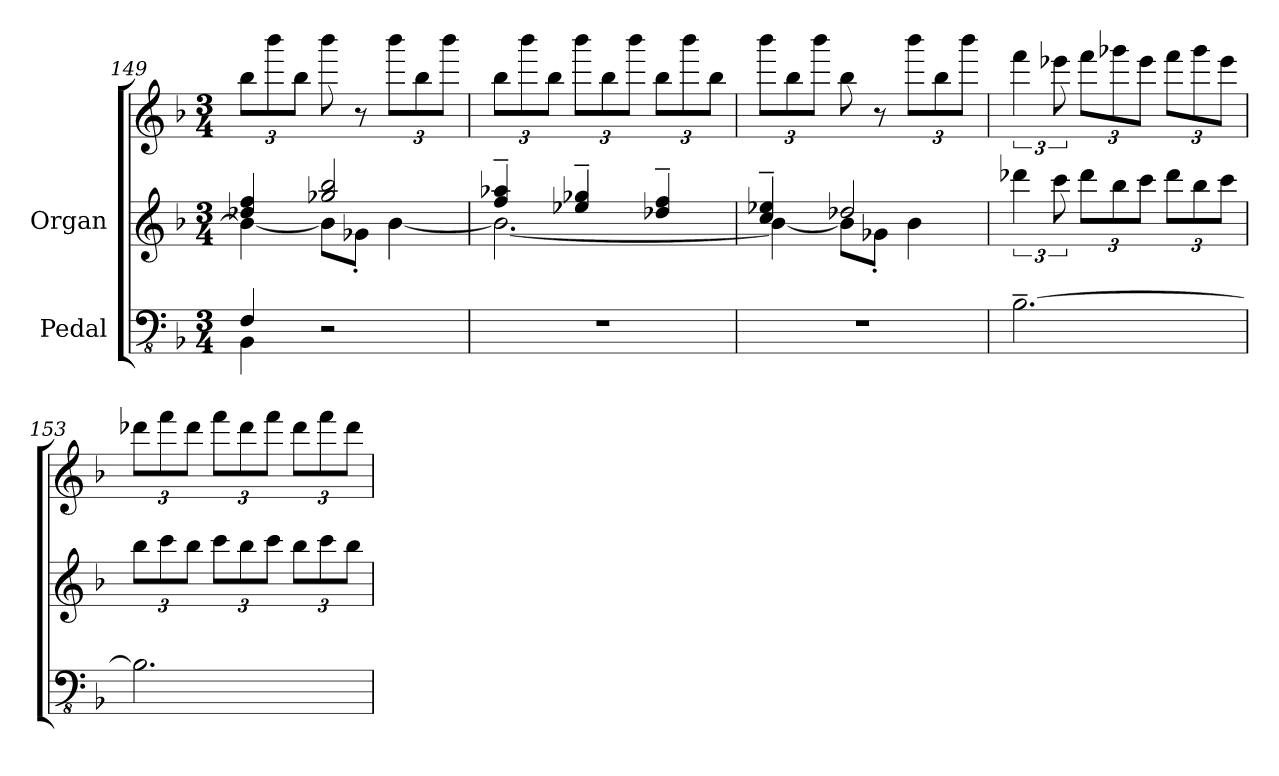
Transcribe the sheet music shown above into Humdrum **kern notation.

**kern	**kern	**kern
*part2	*part1	*part1
*staff3	*staff2	*staff1
*I"Pedal	*I"Organ	*
*clefFv4	*clefG2	*clefG2
*k[b-]	*k[b-]	*k[b-]
*M3/4	*M3/4	*M3/4
=149	=149	=149
*^	*^	*
*	*	*	*	*Xbrackettup
4FF/	4BBB-\	4dd-X/ 4ff/	4b-\_	12bb-\L
.	.	.	.	12bbb-\
.	.	.	.	12bb-\J
2r	2ryy	2gg-X/ 2bb-/	8b-\L]	8bbb-\
.	.	.	8g-X'\J	8r
.	.	.	[4b-\	12bbb-\L
.	.	.	.	12bb-\
.	.	.	.	12bbb-\J
*v	*v	*	*	*
=150	=150	=150	=150
2.r	4ff/~ 4aa-X/~	2.b-\_	12bb-\L
.	.	.	12bbb-\
.	.	.	12bb-\J
.	4ee-X/~ 4gg-X/~	.	12bbb-\L
.	.	.	12bb-\
.	.	.	12bbb-\J
.	4dd-X/~ 4ff/~	.	12bb-\L
.	.	.	12bbb-\
.	.	.	12bb-\J
!!LO:LB:g=z
=151	=151	=151	=151
2.r	4cc/~ 4ee-X/~	4b-\_	12bbb-\L
.	.	.	12bb-\
.	.	.	12bbb-\J
.	2dd-X/	8b-\L]	8bb-\
.	.	8g-X'\J	8r
.	.	4b-\	12bbb-\L
.	.	.	12bb-\
.	.	.	12bbb-\J
*	*v	*v	*
=152	=152	=152
*	*	*brackettup
[2.BB-~\	6ddd-X\	6fff\
.	12ccc\	12eee-X\
*	*Xbrackettup	*Xbrackettup
.	12ddd-\L	12fff\L
.	12bb-\	12ggg-X\
.	12ccc\J	12eee-\J
.	12ddd-\L	12fff\L
.	12bb-\	12ggg-\
.	12ccc\J	12eee-\J
=153	=153	=153
2.BB-\]	12bb-\L	12ddd-X\L
.	12ccc\	12fff\
.	12bb-\J	12ddd-\J
.	12ccc\L	12fff\L
.	12bb-\	12ddd-\
.	12ccc\J	12fff\J
.	12bb-\L	12ddd-\L
.	12ccc\	12fff\
.	12bb-\J	12ddd-\J
=	=	=
*-	*-	*-
